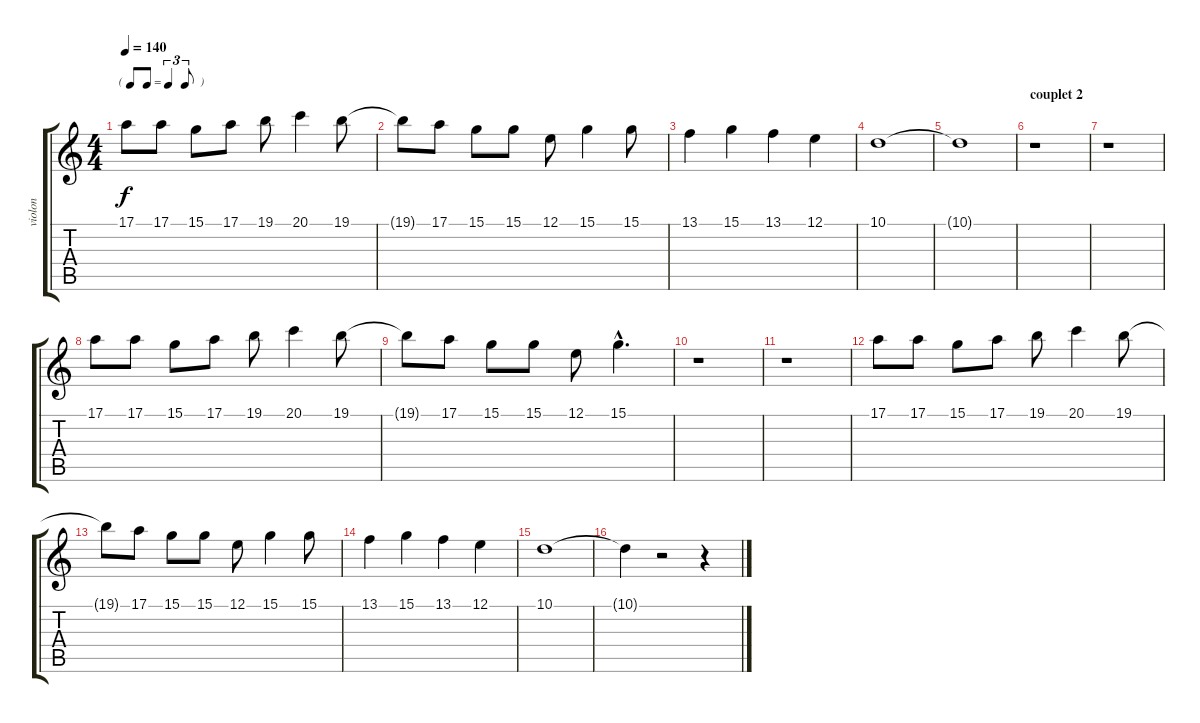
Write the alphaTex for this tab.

\track ("violon" "violon") {instrument viola}
\staff {score tabs}
\tuning (E4 B3 G3 D3 A2 E2) {hide}
\ts (4 4)
\tf triplet8th
\tempo 140
\clef g2
\ks c
17.1.8{dy f} 17.1.8 15.1.8 17.1.8 19.1.8 20.1.4 19.1.8 |
19.1{t}.8 17.1.8 15.1.8 15.1.8 12.1.8 15.1.4 15.1.8 |
13.1.4 15.1.4 13.1.4 12.1.4 |
10.1.1 |
10.1{t}.1 |
\section ("" "couplet 2")
r.1 |
r.1 |
17.1.8 17.1.8 15.1.8 17.1.8 19.1.8 20.1.4 19.1.8 |
19.1{t}.8 17.1.8 15.1.8 15.1.8 12.1.8 15.1{hac}.4{d} |
r.1 |
r.1 |
17.1.8 17.1.8 15.1.8 17.1.8 19.1.8 20.1.4 19.1.8 |
19.1{t}.8 17.1.8 15.1.8 15.1.8 12.1.8 15.1.4 15.1.8 |
13.1.4 15.1.4 13.1.4 12.1.4 |
10.1.1 |
10.1{t}.4 r.2 r.4
